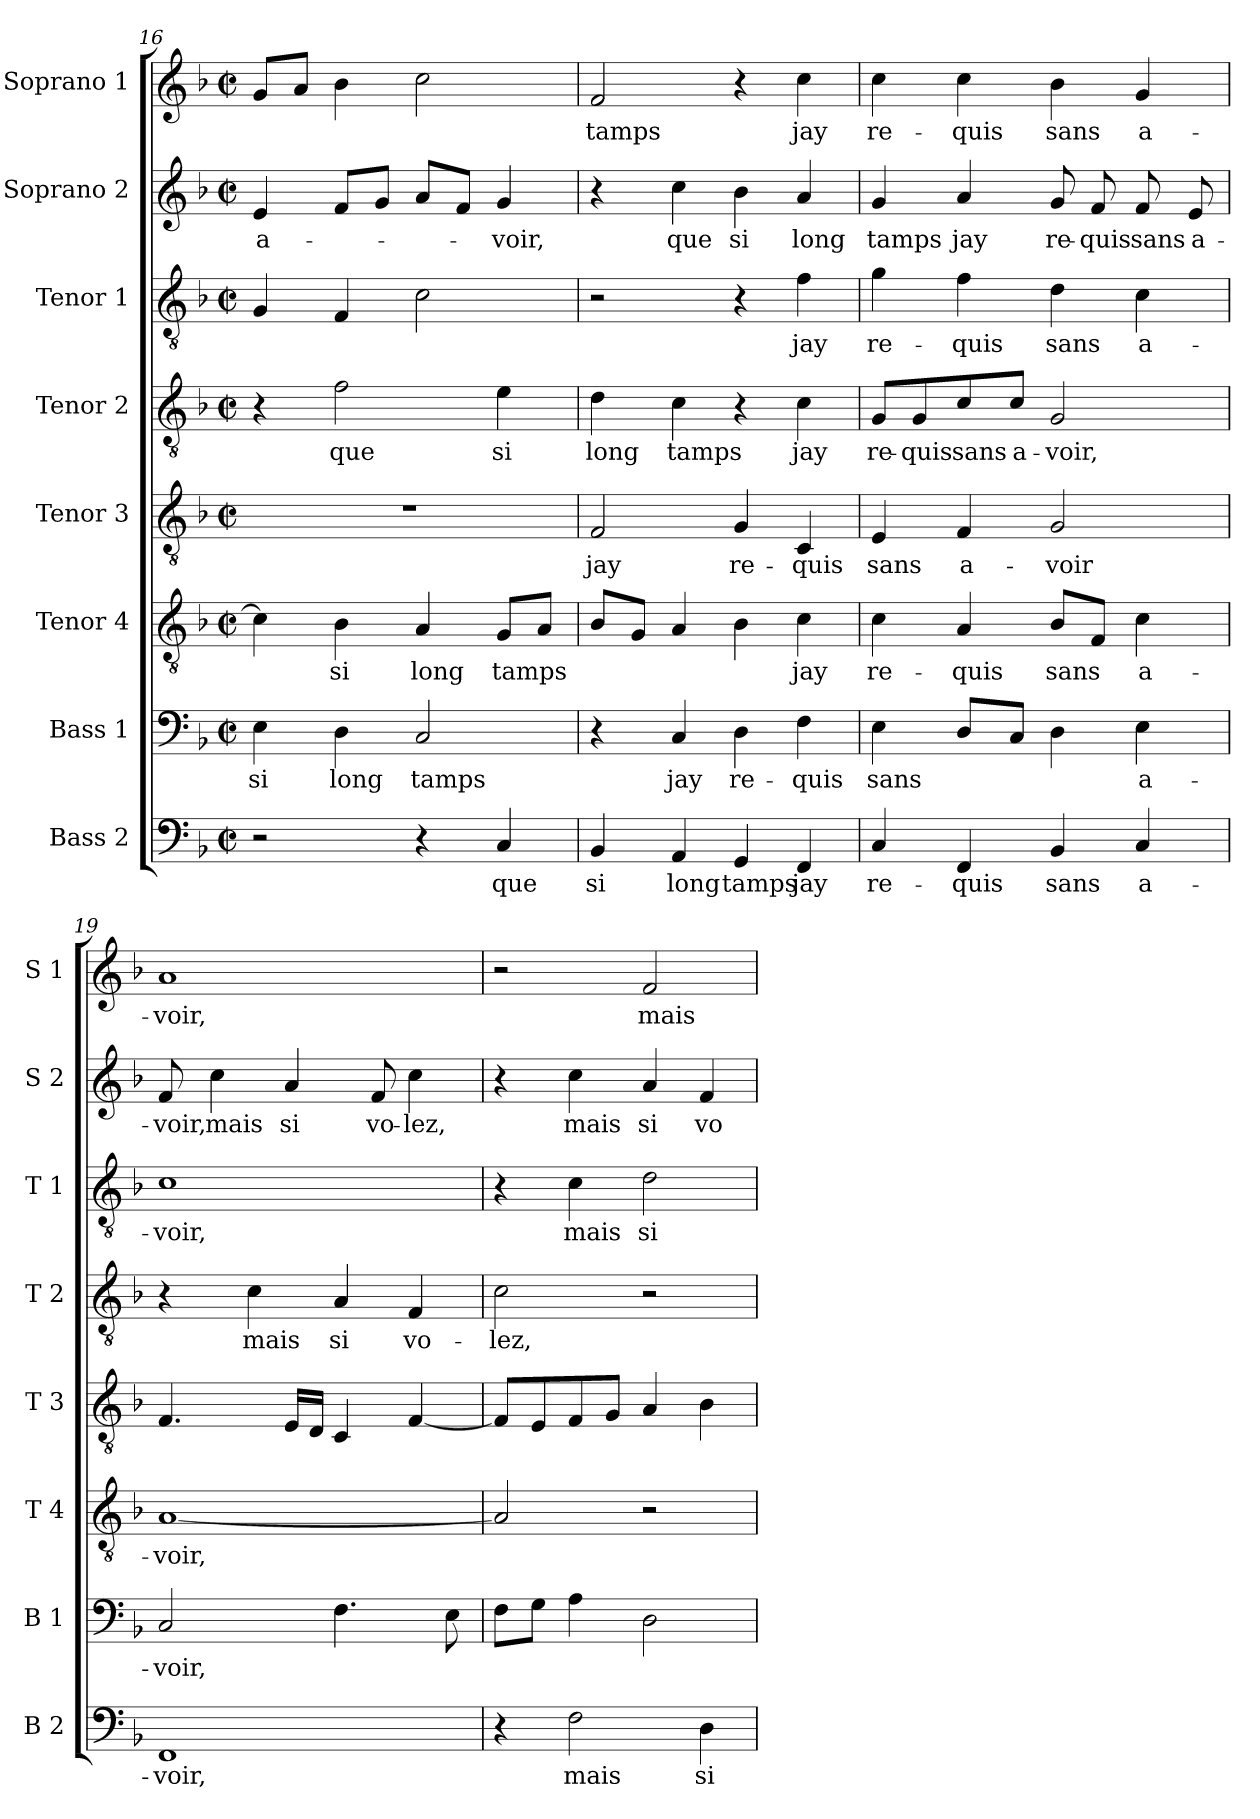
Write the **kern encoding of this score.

**kern	**text	**kern	**text	**kern	**text	**kern	**text	**kern	**text	**kern	**text	**kern	**text	**kern	**text
*part8	*part8	*part7	*part7	*part6	*part6	*part5	*part5	*part4	*part4	*part3	*part3	*part2	*part2	*part1	*part1
*staff8	*staff8	*staff7	*staff7	*staff6	*staff6	*staff5	*staff5	*staff4	*staff4	*staff3	*staff3	*staff2	*staff2	*staff1	*staff1
*I"Bass 2	*	*I"Bass 1	*	*I"Tenor 4	*	*I"Tenor 3	*	*I"Tenor 2	*	*I"Tenor 1	*	*I"Soprano 2	*	*I"Soprano 1	*
*I'B 2	*	*I'B 1	*	*I'T 4	*	*I'T 3	*	*I'T 2	*	*I'T 1	*	*I'S 2	*	*I'S 1	*
!!LO:LB:g=z
*clefF4	*	*clefF4	*	*clefGv2	*	*clefGv2	*	*clefGv2	*	*clefGv2	*	*clefG2	*	*clefG2	*
*k[b-]	*	*k[b-]	*	*k[b-]	*	*k[b-]	*	*k[b-]	*	*k[b-]	*	*k[b-]	*	*k[b-]	*
*F:	*	*F:	*	*F:	*	*F:	*	*F:	*	*F:	*	*F:	*	*F:	*
*M2/2	*	*M2/2	*	*M2/2	*	*M2/2	*	*M2/2	*	*M2/2	*	*M2/2	*	*M2/2	*
*met(c|)	*	*met(c|)	*	*met(c|)	*	*met(c|)	*	*met(c|)	*	*met(c|)	*	*met(c|)	*	*met(c|)	*
=16	=16	=16	=16	=16	=16	=16	=16	=16	=16	=16	=16	=16	=16	=16	=16
2r	.	4E\	si	4c\]	.	1r	.	4r	.	4G/	.	4e/	a-	8g/L	.
.	.	.	.	.	.	.	.	.	.	.	.	.	.	8a/J	.
.	.	4D\	long	4B-\	si	.	.	2f\	que	4F/	.	8f/L	.	4b-\	.
.	.	.	.	.	.	.	.	.	.	.	.	8g/J	.	.	.
4r	.	2C/	tamps	4A/	long	.	.	.	.	2c\	.	8a/L	.	2cc\	.
.	.	.	.	.	.	.	.	.	.	.	.	8f/J	.	.	.
4C/	que	.	.	8G/L	tamps	.	.	4e\	si	.	.	4g/	-voir,	.	.
.	.	.	.	8A/J	.	.	.	.	.	.	.	.	.	.	.
=17	=17	=17	=17	=17	=17	=17	=17	=17	=17	=17	=17	=17	=17	=17	=17
4BB-/	si	4r	.	8B-/L	.	2F/	jay	4d\	long	2r	.	4r	.	2f/	tamps
.	.	.	.	8G/J	.	.	.	.	.	.	.	.	.	.	.
4AA/	long	4C/	jay	4A/	.	.	.	4c\	tamps	.	.	4cc\	que	.	.
4GG/	tamps	4D\	re-	4B-\	.	4G/	re-	4r	.	4r	.	4b-\	si	4r	.
4FF/	jay	4F\	-quis	4c\	jay	4C/	-quis	4c\	jay	4f\	jay	4a/	long	4cc\	jay
=18	=18	=18	=18	=18	=18	=18	=18	=18	=18	=18	=18	=18	=18	=18	=18
4C/	re-	4E\	sans	4c\	re-	4E/	sans	8G/L	re-	4g\	re-	4g/	tamps	4cc\	re-
.	.	.	.	.	.	.	.	8G/	-quis	.	.	.	.	.	.
4FF/	-quis	8D/L	.	4A/	-quis	4F/	a-	8c/	sans	4f\	-quis	4a/	jay	4cc\	-quis
.	.	8C/J	.	.	.	.	.	8c/J	a-	.	.	.	.	.	.
4BB-/	sans	4D\	.	8B-/L	sans	2G/	-voir	2G/	-voir,	4d\	sans	8g/	re-	4b-\	sans
.	.	.	.	8F/J	.	.	.	.	.	.	.	8f/	-quis	.	.
4C/	a-	4E\	a-	4c\	a-	.	.	.	.	4c\	a-	8f/	sans	4g/	a-
.	.	.	.	.	.	.	.	.	.	.	.	8e/	a-	.	.
=19	=19	=19	=19	=19	=19	=19	=19	=19	=19	=19	=19	=19	=19	=19	=19
1FF	-voir,	2C/	-voir,	[1A	-voir,	4.F/	.	4r	.	1c	-voir,	8f/	-voir,	1a	-voir,
.	.	.	.	.	.	.	.	.	.	.	.	4cc\	mais	.	.
.	.	.	.	.	.	.	.	4c\	mais	.	.	.	.	.	.
.	.	.	.	.	.	16E/LL	.	.	.	.	.	4a/	si	.	.
.	.	.	.	.	.	16D/JJ	.	.	.	.	.	.	.	.	.
.	.	4.F\	.	.	.	4C/	.	4A/	si	.	.	.	.	.	.
.	.	.	.	.	.	.	.	.	.	.	.	8f/	vo-	.	.
.	.	.	.	.	.	[4F/	.	4F/	vo-	.	.	4cc\	-lez,	.	.
.	.	8E\	.	.	.	.	.	.	.	.	.	.	.	.	.
=20	=20	=20	=20	=20	=20	=20	=20	=20	=20	=20	=20	=20	=20	=20	=20
4r	.	8F\L	.	2A/]	.	8F/L]	.	2c\	-lez,	4r	.	4r	.	2r	.
.	.	8G\J	.	.	.	8E/	.	.	.	.	.	.	.	.	.
2F\	mais	4A\	.	.	.	8F/	.	.	.	4c\	mais	4cc\	mais	.	.
.	.	.	.	.	.	8G/J	.	.	.	.	.	.	.	.	.
.	.	2D\	.	2r	.	4A/	.	2r	.	2d\	si	4a/	si	2f/	mais
4D\	si	.	.	.	.	4B-\	.	.	.	.	.	4f/	vo-	.	.
=	=	=	=	=	=	=	=	=	=	=	=	=	=	=	=
*-	*-	*-	*-	*-	*-	*-	*-	*-	*-	*-	*-	*-	*-	*-	*-
